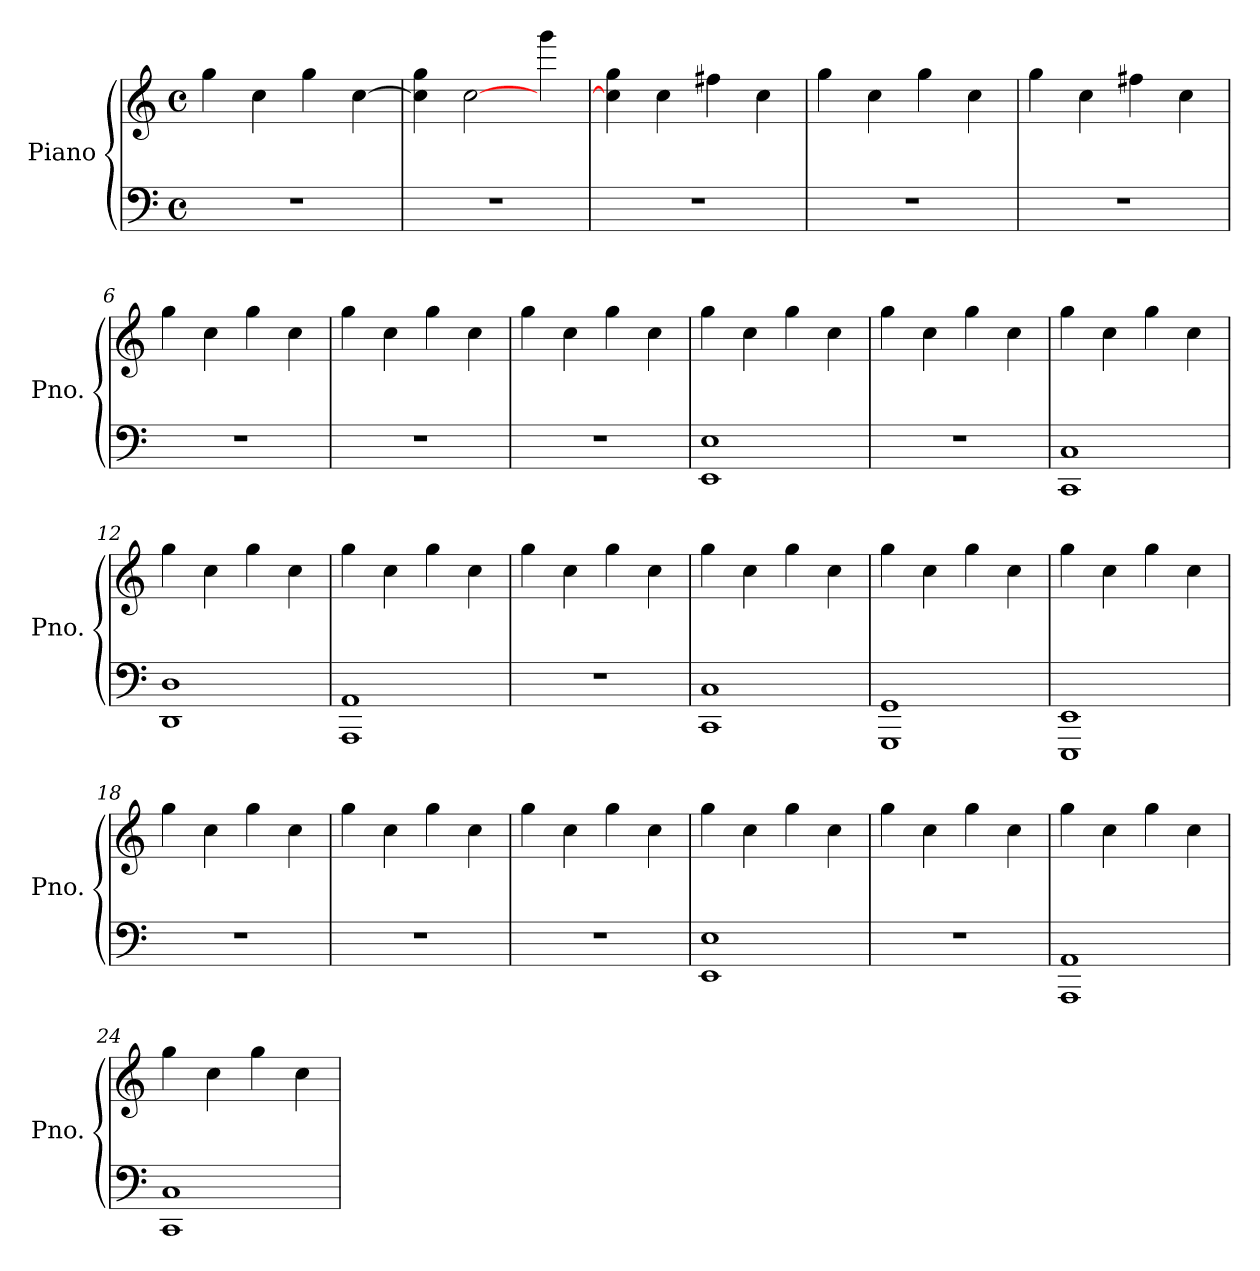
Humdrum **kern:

**kern	**kern
*part1	*part1
*staff2	*staff1
*I"Piano	*
*I'Pno.	*
*clefF4	*clefG2
*k[]	*k[]
*M4/4	*M4/4
*met(c)	*met(c)
*MM143	*MM143
=1	=1
1r	4gg\
.	4cc\
.	4gg\
.	[4cc\
=2	=2
1r	4cc\] 4gg\
.	[2cc\
.	4ggg\
=3	=3
1r	4cc\] 4gg\
.	4cc\
.	4ff#X\
.	4cc\
=4	=4
1r	4gg\
.	4cc\
.	4gg\
.	4cc\
=5	=5
1r	4gg\
.	4cc\
.	4ff#X\
.	4cc\
=6	=6
1r	4gg\
.	4cc\
.	4gg\
.	4cc\
=7	=7
1r	4gg\
.	4cc\
.	4gg\
.	4cc\
=8	=8
1r	4gg\
.	4cc\
.	4gg\
.	4cc\
!!LO:LB:g=z
=9	=9
1EE 1E	4gg\
.	4cc\
.	4gg\
.	4cc\
=10	=10
1r	4gg\
.	4cc\
.	4gg\
.	4cc\
=11	=11
1CC 1C	4gg\
.	4cc\
.	4gg\
.	4cc\
=12	=12
1DD 1D	4gg\
.	4cc\
.	4gg\
.	4cc\
=13	=13
1AAA 1AA	4gg\
.	4cc\
.	4gg\
.	4cc\
=14	=14
1r	4gg\
.	4cc\
.	4gg\
.	4cc\
=15	=15
1CC 1C	4gg\
.	4cc\
.	4gg\
.	4cc\
=16	=16
1GGG 1GG	4gg\
.	4cc\
.	4gg\
.	4cc\
=17	=17
1EEE 1EE	4gg\
.	4cc\
.	4gg\
.	4cc\
!!LO:LB:g=z
=18	=18
1r	4gg\
.	4cc\
.	4gg\
.	4cc\
=19	=19
1r	4gg\
.	4cc\
.	4gg\
.	4cc\
=20	=20
1r	4gg\
.	4cc\
.	4gg\
.	4cc\
=21	=21
1EE 1E	4gg\
.	4cc\
.	4gg\
.	4cc\
=22	=22
1r	4gg\
.	4cc\
.	4gg\
.	4cc\
=23	=23
1AAA 1AA	4gg\
.	4cc\
.	4gg\
.	4cc\
=24	=24
1CC 1C	4gg\
.	4cc\
.	4gg\
.	4cc\
=	=
*-	*-
